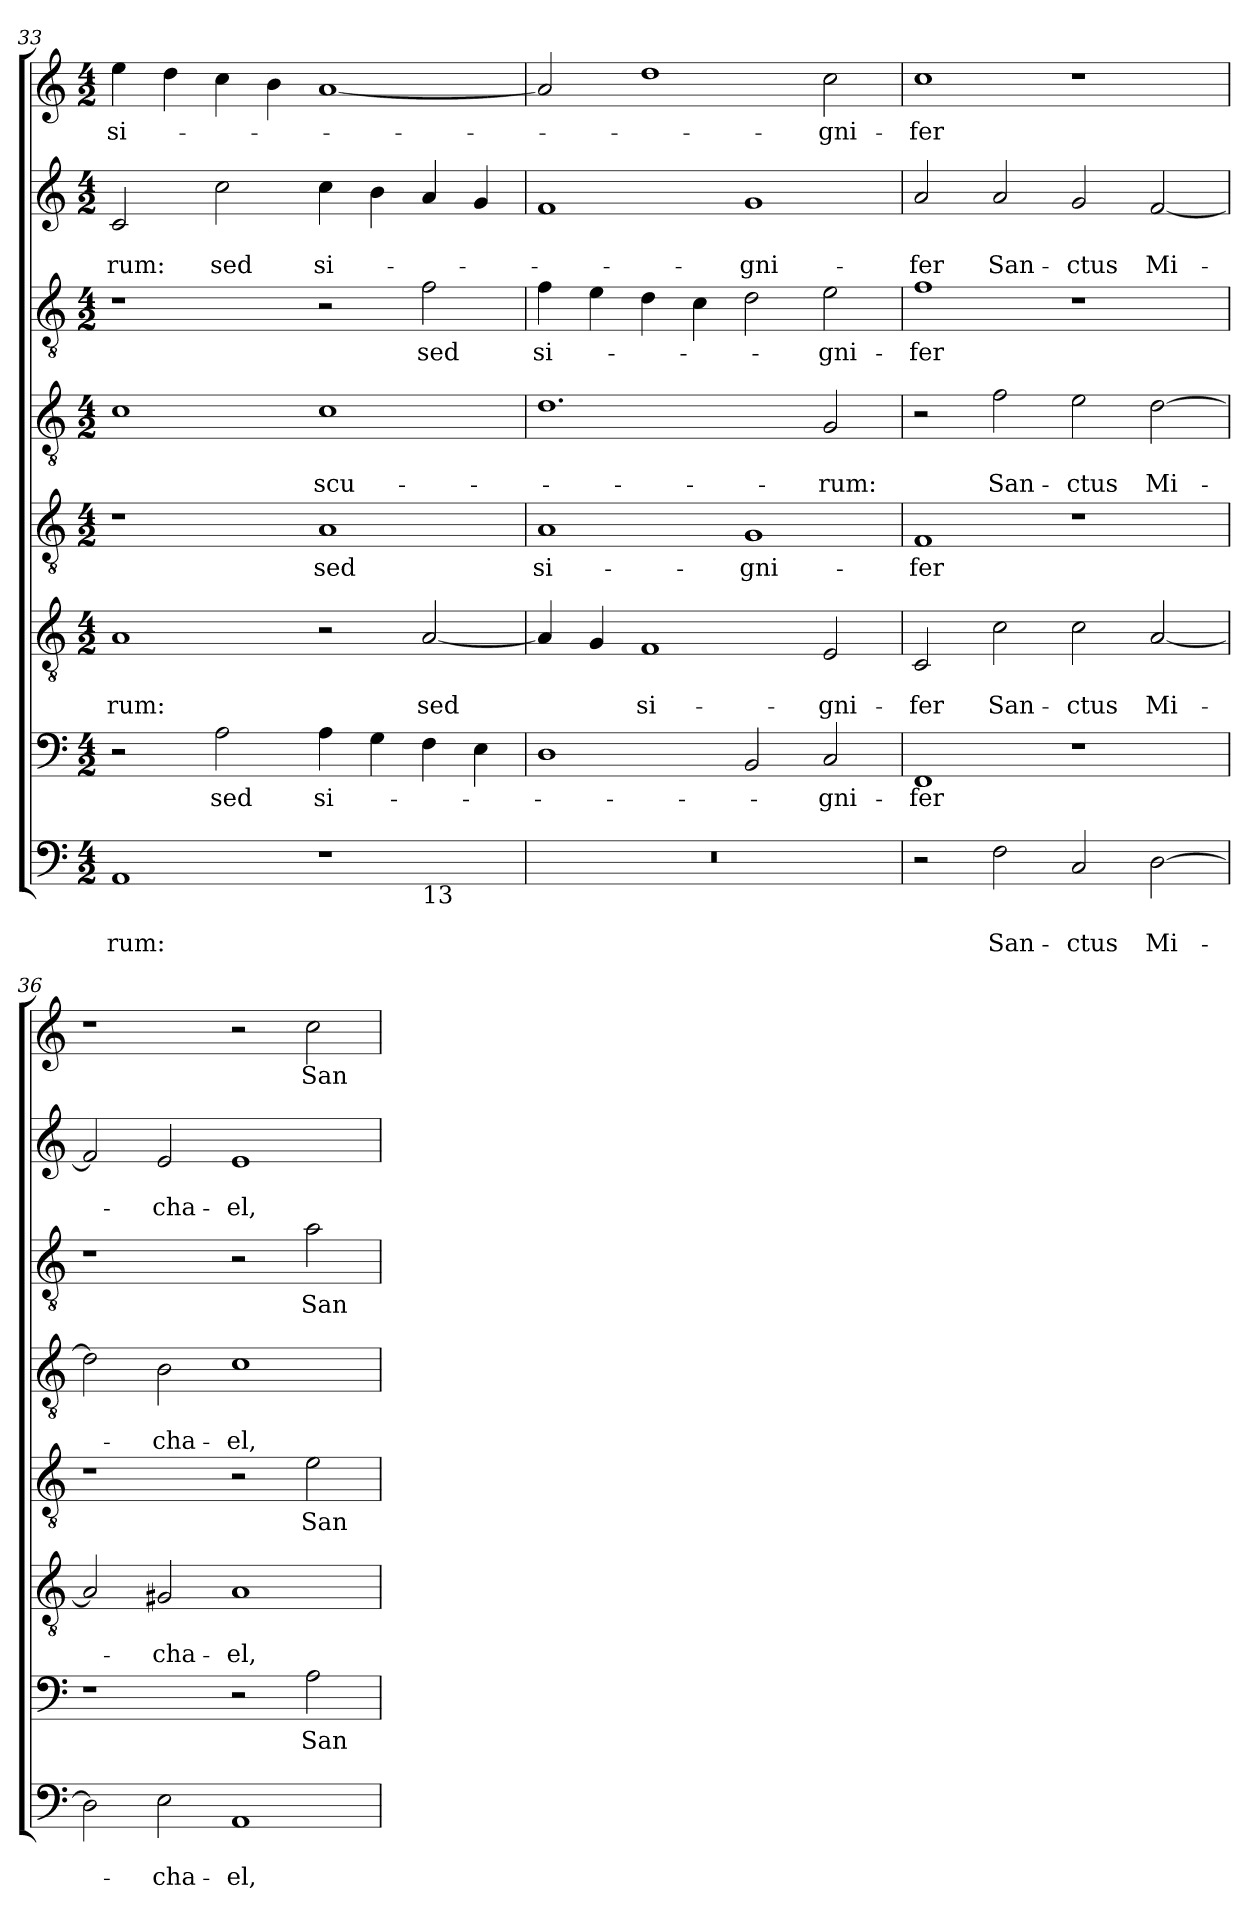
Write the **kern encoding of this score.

**kern	**text	**text	**kern	**text	**kern	**text	**text	**kern	**text	**kern	**text	**text	**kern	**text	**kern	**text	**text	**kern	**text
*part8	*part8	*part8	*part7	*part7	*part6	*part6	*part6	*part5	*part5	*part4	*part4	*part4	*part3	*part3	*part2	*part2	*part2	*part1	*part1
*staff8	*staff8	*staff8	*staff7	*staff7	*staff6	*staff6	*staff6	*staff5	*staff5	*staff4	*staff4	*staff4	*staff3	*staff3	*staff2	*staff2	*staff2	*staff1	*staff1
*clefF4	*	*	*clefF4	*	*clefGv2	*	*	*clefGv2	*	*clefGv2	*	*	*clefGv2	*	*clefG2	*	*	*clefG2	*
*k[]	*	*	*k[]	*	*k[]	*	*	*k[]	*	*k[]	*	*	*k[]	*	*k[]	*	*	*k[]	*
*C:	*	*	*C:	*	*C:	*	*	*C:	*	*C:	*	*	*C:	*	*C:	*	*	*C:	*
*M4/2	*	*	*M4/2	*	*M4/2	*	*	*M4/2	*	*M4/2	*	*	*M4/2	*	*M4/2	*	*	*M4/2	*
=33	=33	=33	=33	=33	=33	=33	=33	=33	=33	=33	=33	=33	=33	=33	=33	=33	=33	=33	=33
!	!	!LO:LY:b	!	!	!	!	!LO:LY:b	!	!	!	!	!	!	!	!	!	!LO:LY:b	!	!LO:LY:b
*^	*	*	*	*	*	*	*	*	*	*	*	*	*	*	*	*	*	*	*
1AA	1.ryy	.	-rum:	2r	.	1A	.	-rum:	1r	.	1c	.	.	1r	.	2c/	.	-rum:	4ee\	si-
.	.	.	.	.	.	.	.	.	.	.	.	.	.	.	.	.	.	.	4dd\	.
!	!	!	!	!	!LO:LY:b	!	!	!	!	!	!	!	!	!	!	!	!	!LO:LY:b	!	!
.	.	.	.	2A\	sed	.	.	.	.	.	.	.	.	.	.	2cc\	.	sed	4cc\	.
.	.	.	.	.	.	.	.	.	.	.	.	.	.	.	.	.	.	.	4b\	.
!	!	!	!	!	!LO:LY:b	!	!	!	!	!LO:LY:b	!	!	!LO:LY:b	!	!	!	!	!LO:LY:b	!	!
1r	.	.	.	4A\	si-	2r	.	.	1A	sed	1c	.	-scu-	2r	.	4cc\	.	si-	[1a	.
.	.	.	.	4G\	.	.	.	.	.	.	.	.	.	.	.	4b\	.	.	.	.
!	!LO:TX:b:t=13	!	!	!	!	!	!	!	!	!	!	!	!	!	!	!	!	!	!	!
!	!	!	!	!	!	!	!	!LO:LY:b	!	!	!	!	!	!	!LO:LY:b	!	!	!	!	!
.	2ryy	.	.	4F\	.	[2A/	.	sed	.	.	.	.	.	2f\	sed	4a/	.	.	.	.
.	.	.	.	4E\	.	.	.	.	.	.	.	.	.	.	.	4g/	.	.	.	.
=34	=34	=34	=34	=34	=34	=34	=34	=34	=34	=34	=34	=34	=34	=34	=34	=34	=34	=34	=34	=34
!	!	!	!	!	!	!	!	!	!	!LO:LY:b	!	!	!	!	!LO:LY:b	!	!	!	!	!
*v	*v	*	*	*	*	*	*	*	*	*	*	*	*	*	*	*	*	*	*	*
0r	.	.	1D	.	4A/]	.	.	1A	si-	1.d	.	.	4f\	si-	1f	.	.	2a/]	.
.	.	.	.	.	4G/	.	.	.	.	.	.	.	4e\	.	.	.	.	.	.
!	!	!	!	!	!	!	!LO:LY:b	!	!	!	!	!	!	!	!	!	!	!	!
.	.	.	.	.	1F	.	si-	.	.	.	.	.	4d\	.	.	.	.	1dd	.
.	.	.	.	.	.	.	.	.	.	.	.	.	4c\	.	.	.	.	.	.
!	!	!	!	!	!	!	!	!	!LO:LY:b	!	!	!	!	!	!	!	!LO:LY:b	!	!
.	.	.	2BB/	.	.	.	.	1G	-gni-	.	.	.	2d\	.	1g	.	-gni-	.	.
!	!	!	!	!LO:LY:b	!	!	!LO:LY:b	!	!	!	!	!LO:LY:b	!	!LO:LY:b	!	!	!	!	!LO:LY:b
.	.	.	2C/	-gni-	2E/	.	-gni-	.	.	2G/	.	-rum:	2e\	-gni-	.	.	.	2cc\	-gni-
=35	=35	=35	=35	=35	=35	=35	=35	=35	=35	=35	=35	=35	=35	=35	=35	=35	=35	=35	=35
!	!	!	!	!LO:LY:b	!	!	!LO:LY:b	!	!LO:LY:b	!	!	!	!	!LO:LY:b	!	!	!LO:LY:b	!	!LO:LY:b
2r	.	.	1FF	-fer	2C/	.	-fer	1F	-fer	2r	.	.	1f	-fer	2a/	.	-fer	1cc	-fer
!	!	!LO:LY:b	!	!	!	!	!LO:LY:b	!	!	!	!	!LO:LY:b	!	!	!	!	!LO:LY:b	!	!
2F\	.	San-	.	.	2c\	.	San-	.	.	2f\	.	San-	.	.	2a/	.	San-	.	.
!	!	!LO:LY:b	!	!	!	!	!LO:LY:b	!	!	!	!	!LO:LY:b	!	!	!	!	!LO:LY:b	!	!
2C/	.	-ctus	1r	.	2c\	.	-ctus	1r	.	2e\	.	-ctus	1r	.	2g/	.	-ctus	1r	.
!	!	!LO:LY:b	!	!	!	!	!LO:LY:b	!	!	!	!	!LO:LY:b	!	!	!	!	!LO:LY:b	!	!
[2D\	.	Mi-	.	.	[2A/	.	Mi-	.	.	[2d\	.	Mi-	.	.	[2f/	.	Mi-	.	.
=36	=36	=36	=36	=36	=36	=36	=36	=36	=36	=36	=36	=36	=36	=36	=36	=36	=36	=36	=36
2D\]	.	.	1r	.	2A/]	.	.	1r	.	2d\]	.	.	1r	.	2f/]	.	.	1r	.
!	!	!LO:LY:b	!	!	!	!	!LO:LY:b	!	!	!	!	!LO:LY:b	!	!	!	!	!LO:LY:b	!	!
2E\	.	-cha-	.	.	2G#X/	.	-cha-	.	.	2B\	.	-cha-	.	.	2e/	.	-cha-	.	.
!	!	!LO:LY:b	!	!	!	!	!LO:LY:b	!	!	!	!	!LO:LY:b	!	!	!	!	!LO:LY:b	!	!
1AA	.	-el,	2r	.	1A	.	-el,	2r	.	1c	.	-el,	2r	.	1e	.	-el,	2r	.
!	!	!	!	!LO:LY:b	!	!	!	!	!LO:LY:b	!	!	!	!	!LO:LY:b	!	!	!	!	!LO:LY:b
.	.	.	2A\	San-	.	.	.	2e\	San-	.	.	.	2a\	San-	.	.	.	2cc\	San-
=	=	=	=	=	=	=	=	=	=	=	=	=	=	=	=	=	=	=	=
*-	*-	*-	*-	*-	*-	*-	*-	*-	*-	*-	*-	*-	*-	*-	*-	*-	*-	*-	*-
